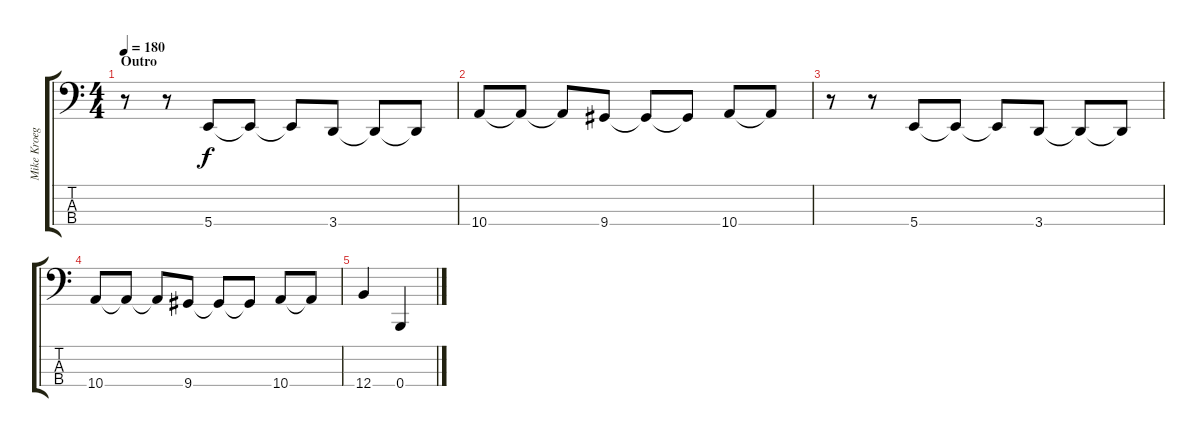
\track ("Mike Kroeger(bass)" "Mike Kroeg") {instrument electricbasspick}
\staff {score tabs}
\tuning (G2 D2 A1 B0) {hide}
\ts (4 4)
\section ("" "Outro")
\tempo 180
\clef f4
\ks c
r.8{dy f} r.8 5.4.8 5.4{t}.8 5.4{t}.8 3.4.8 3.4{t}.8 3.4{t}.8 |
10.4.8 10.4{t}.8 10.4{t}.8 9.4.8 9.4{t}.8 9.4{t}.8 10.4.8 10.4{t}.8 |
r.8 r.8 5.4.8 5.4{t}.8 5.4{t}.8 3.4.8 3.4{t}.8 3.4{t}.8 |
10.4.8 10.4{t}.8 10.4{t}.8 9.4.8 9.4{t}.8 9.4{t}.8 10.4.8 10.4{t}.8 |
12.4.4 0.4.4
